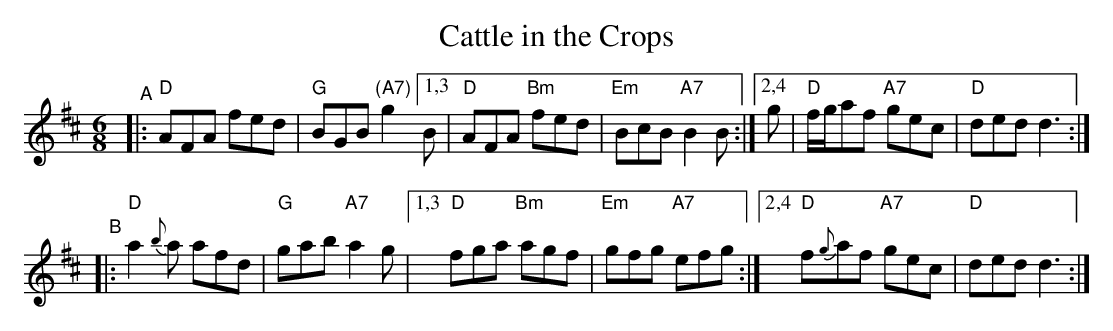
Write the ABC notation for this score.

X:1
T: Cattle in the Crops
L: 1/8
M: 6/8
K: D
"^A"\
|: "D"AFA fed | "G"BGB "(A7)"g2 \
  [1,3 B | "D"AFA "Bm"fed | "Em"BcB "A7"B2B \
:|[2,4 g | "D"f/g/af "A7"gec | "D"ded d3 :|
"^B"\
|: "D"a2{b}a afd | "G"gab "A7"a2g \
 |[1,3 "D"fga "Bm"agf | "Em"gfg "A7"efg \
:|[2,4 "D"f{g}af "A7"gec | "D"ded d3 :|
